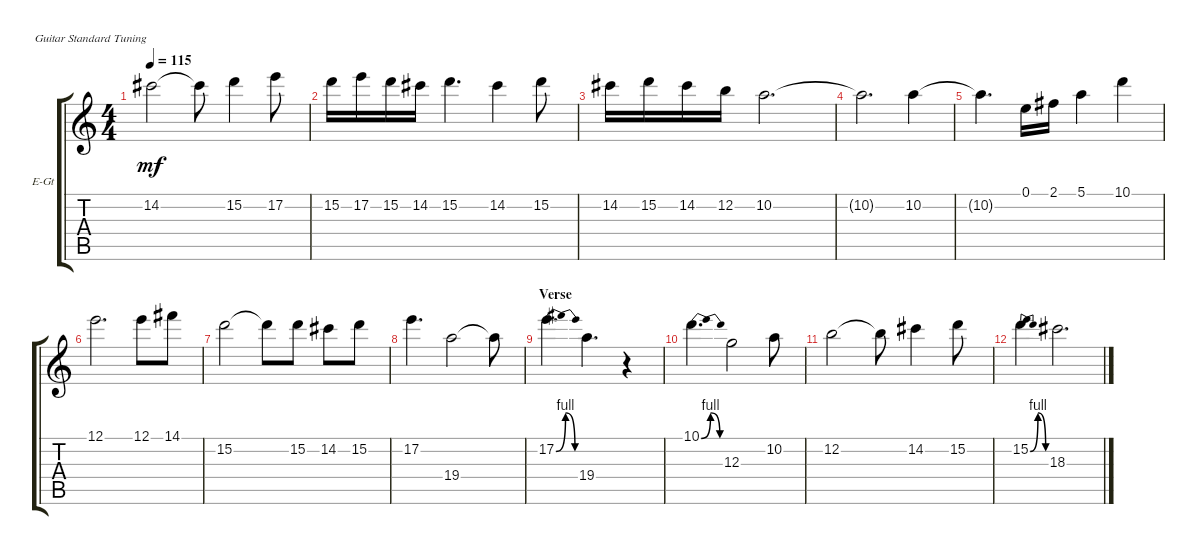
\defaultSystemsLayout 4
\bracketExtendMode groupsimilarinstruments
\firstSystemTrackNameOrientation horizontal
\otherSystemsTrackNameOrientation horizontal
\track ("Electric Guitar" "E-Gt") {instrument distortionguitar}
\staff {score tabs}
\tuning (E4 B3 G3 D3 A2 E2)
\ts (4 4)
\tempo 115
\clef g2
\scale
0.333333
\ks c
14.2.2{dy mf} 14.2{t}.8 15.2.4 17.2.8 |
\scale
0.333333 15.2.16 17.2.16 15.2.16 14.2.16 15.2.4{d} 14.2.4 15.2.8 |
\scale
0.333333 14.2.16 15.2.16 14.2.16 12.2.16 10.2.2{d} |
\scale
0.333333 10.2{t}.2{d} 10.2.4 |
\scale
0.333333 10.2{t}.4{d} 0.1.16 2.1.16 5.1.4 10.1.4 |
\scale
0.333333 12.1.2{d} 12.1.8 14.1.8 |
\scale
0.333333 15.2.2 15.2{t}.8 15.2.8 14.2.8 15.2.8 |
\scale
0.333333 17.2.4{d} 19.4.2 19.4{t}.8 |
\section ("" "Verse")
\scale
0.333333 17.2{be (bendrelease 0 0 10.2 4 20.4 4 30 0)}.4{d} 19.4.4{d} r.4 |
\scale
0.333333 10.1{be (bendrelease 0 0 10.2 4 20.4 4 30 0)}.4{d} 12.3.2 10.2.8 |
\scale
0.333333 12.2.2 12.2{t}.8 14.2.4 15.2.8 |
\scale
0.333333 15.2{be (bendrelease 0 0 10.2 4 20.4 4 30 0)}.4 18.3.2{d} |
\scale
0.333333 |
\scale
0.333333 |
\scale
0.333333 |
\scale
0.333333
